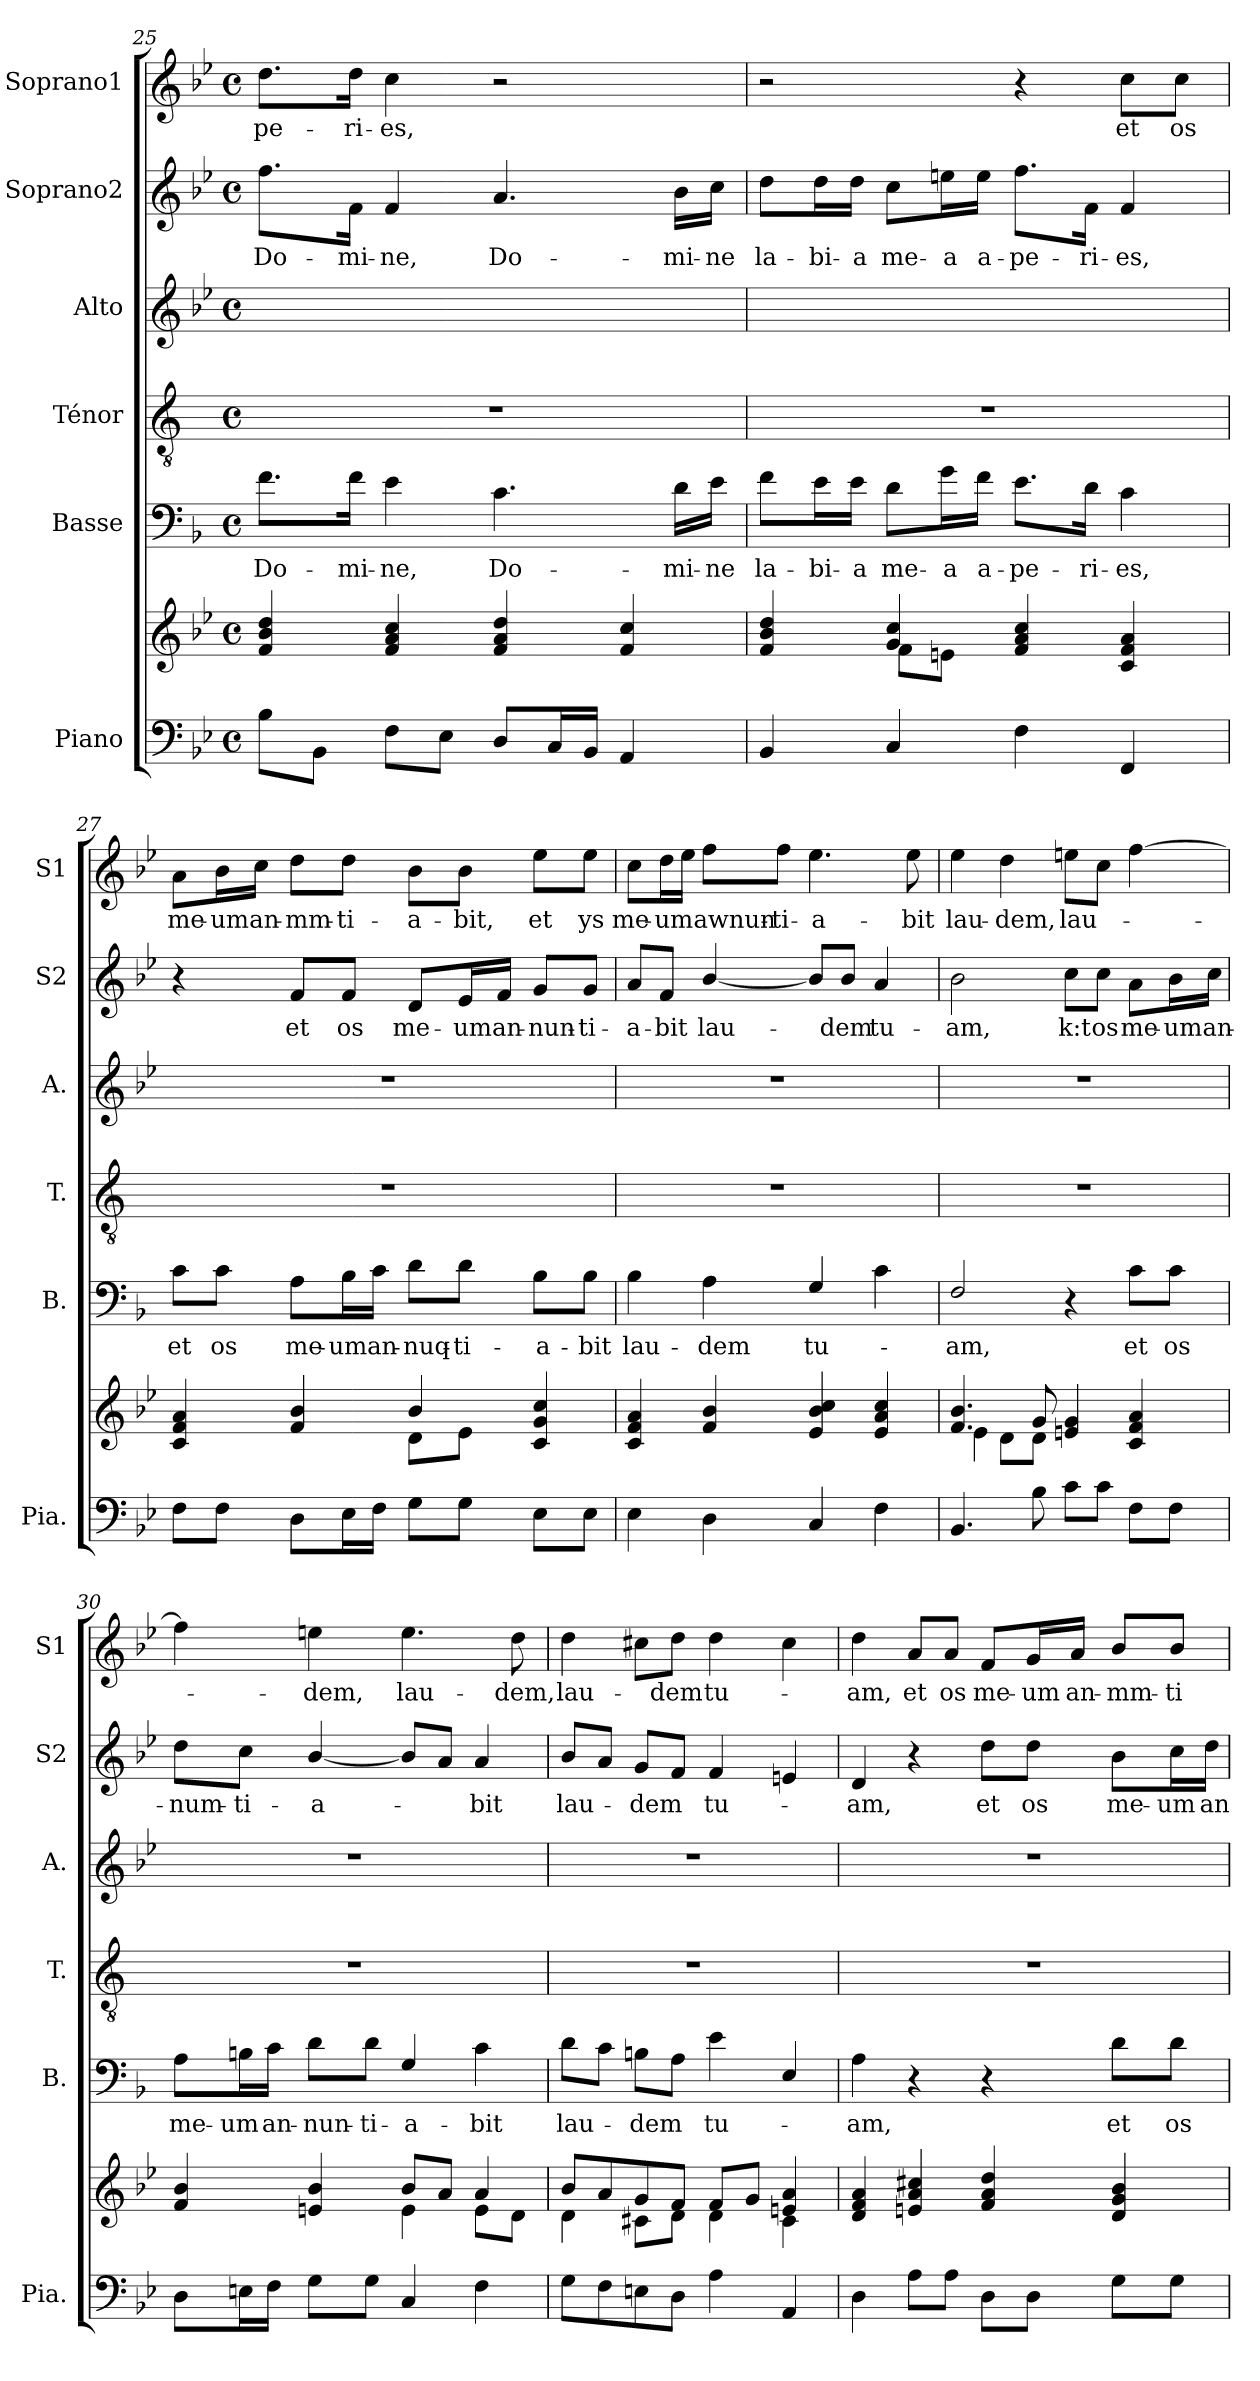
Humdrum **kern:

**kern	**kern	**kern	**text	**kern	**kern	**kern	**text	**kern	**text
*part6	*part6	*part5	*part5	*part4	*part3	*part2	*part2	*part1	*part1
*staff7	*staff6	*staff5	*staff5	*staff4	*staff3	*staff2	*staff2	*staff1	*staff1
*I"Piano	*	*I"Basse	*	*I"Ténor	*I"Alto	*I"Soprano2	*	*I"Soprano1	*
*I'Pia.	*	*I'B.	*	*I'T.	*I'A.	*I'S2	*	*I'S1	*
*clefF4	*clefG2	*clefF4	*	*clefGv2	*clefG2	*clefG2	*	*clefG2	*
*	*	*ITrd4c7	*	*ITrd1c2	*	*	*	*	*
*k[b-e-]	*k[b-e-]	*k[b-e-]	*	*k[b-e-]	*k[b-e-]	*k[b-e-]	*	*k[b-e-]	*
*M4/4	*M4/4	*M4/4	*	*M4/4	*M4/4	*M4/4	*	*M4/4	*
*met(c)	*met(c)	*met(c)	*	*met(c)	*met(c)	*met(c)	*	*met(c)	*
=25	=25	=25	=25	=25	=25	=25	=25	=25	=25
!	!	!	!LO:LY:b	!	!	!	!LO:LY:b	!	!LO:LY:b
8B-\L	4f/ 4b-/ 4dd/	8.B-\L	Do-	1r	1ryy	8.ff\L	-Do-	8.dd\L	-pe-
8BB-\J	.	.	.	.	.	.	.	.	.
!	!	!	!LO:LY:b	!	!	!	!LO:LY:b	!	!LO:LY:b
.	.	16B-\Jk	-mi-	.	.	16f\Jk	-mi-	16dd\Jk	-ri-
!	!	!	!LO:LY:b	!	!	!	!LO:LY:b	!	!LO:LY:b
8F\L	4f/ 4a/ 4cc/	4A\	-ne,	.	.	4f/	-ne,	4cc\	-es,
8E-\J	.	.	.	.	.	.	.	.	.
!	!	!	!LO:LY:b	!	!	!	!LO:LY:b	!	!
8D/L	4f/ 4a/ 4dd/	4.F\	Do-	.	.	4.a/	Do-	2r	.
16C/L	.	.	.	.	.	.	.	.	.
16BB-/JJ	.	.	.	.	.	.	.	.	.
4AA/	4f/ 4cc/	.	.	.	.	.	.	.	.
!	!	!	!LO:LY:b	!	!	!	!LO:LY:b	!	!
.	.	16G\LL	-mi-	.	.	16b-\LL	-mi-	.	.
!	!	!	!LO:LY:b	!	!	!	!LO:LY:b	!	!
.	.	16A\JJ	-ne	.	.	16cc\JJ	-ne	.	.
!!LO:PB:g=z
=26	=26	=26	=26	=26	=26	=26	=26	=26	=26
*	*^	*	*	*	*	*	*	*	*
!	!	!	!	!LO:LY:b	!	!	!	!LO:LY:b	!	!
4BB-/	4f/ 4b-/ 4dd/	4ryy	8B-\L	la-	1r	1ryy	8dd\L	la-	2r	.
!	!	!	!	!LO:LY:b	!	!	!	!LO:LY:b	!	!
.	.	.	16A\L	-bi-	.	.	16dd\L	-bi-	.	.
!	!	!	!	!LO:LY:b	!	!	!	!LO:LY:b	!	!
.	.	.	16A\JJ	-a	.	.	16dd\JJ	-a	.	.
!	!	!	!	!LO:LY:b	!	!	!	!LO:LY:b	!	!
4C/	4g/ 4cc/	8f\L	8G\L	me-	.	.	8cc\L	me-	.	.
!	!	!	!	!LO:LY:b	!	!	!	!LO:LY:b	!	!
.	.	8en\J	16c\L	-a	.	.	16een\L	-a	.	.
!	!	!	!	!LO:LY:b	!	!	!	!LO:LY:b	!	!
.	.	.	16B-\JJ	a-	.	.	16ee\JJ	a-	.	.
!	!	!	!	!LO:LY:b	!	!	!	!LO:LY:b	!	!
4F\	4f/ 4a/ 4cc/	2ryy	8.A\L	-pe-	.	.	8.ff\L	-pe-	4r	.
!	!	!	!	!LO:LY:b	!	!	!	!LO:LY:b	!	!
.	.	.	16G\Jk	-ri-	.	.	16f\Jk	-ri-	.	.
!	!	!	!	!LO:LY:b	!	!	!	!LO:LY:b	!	!LO:LY:b
4FF/	4c/ 4f/ 4a/	.	4F\	-es,	.	.	4f/	-es,	8cc\L	et
!	!	!	!	!	!	!	!	!	!	!LO:LY:b
.	.	.	.	.	.	.	.	.	8cc\J	os
=27	=27	=27	=27	=27	=27	=27	=27	=27	=27	=27
!	!	!	!	!LO:LY:b	!	!	!	!	!	!LO:LY:b
8F\L	4c/ 4f/ 4a/	2ryy	8F\L	-et	1r	1r	4r	.	8a\L	me-
!	!	!	!	!LO:LY:b	!	!	!	!	!	!LO:LY:b
8F\J	.	.	8F\J	os	.	.	.	.	16b-\L	-um
!	!	!	!	!	!	!	!	!	!	!LO:LY:b
.	.	.	.	.	.	.	.	.	16cc\JJ	an-
!	!	!	!	!LO:LY:b	!	!	!	!LO:LY:b	!	!LO:LY:b
8D\L	4f/ 4b-/	.	8D\L	me-	.	.	8f/L	et	8dd\L	-mm-
!	!	!	!	!LO:LY:b	!	!	!	!LO:LY:b	!	!LO:LY:b
16E-\L	.	.	16E-\L	-um	.	.	8f/J	os	8dd\J	-ti-
!	!	!	!	!LO:LY:b	!	!	!	!	!	!
16F\JJ	.	.	16F\JJ	an-	.	.	.	.	.	.
!	!	!	!	!LO:LY:b	!	!	!	!LO:LY:b	!	!LO:LY:b
8G\L	4b-/	8d\L	8G\L	-nuq-	.	.	8d/L	me-	8b-\L	-a-
!	!	!	!	!LO:LY:b	!	!	!	!LO:LY:b	!	!LO:LY:b
8G\J	.	8e-\J	8G\J	-ti-	.	.	16e-/L	-um	8b-\J	-bit,
!	!	!	!	!	!	!	!	!LO:LY:b	!	!
.	.	.	.	.	.	.	16f/JJ	an-	.	.
!	!	!	!	!LO:LY:b	!	!	!	!LO:LY:b	!	!LO:LY:b
8E-\L	4c/ 4g/ 4cc/	4ryy	8E-\L	-a-	.	.	8g/L	-nun-	8ee-\L	et
!	!	!	!	!LO:LY:b	!	!	!	!LO:LY:b	!	!LO:LY:b
8E-\J	.	.	8E-\J	-bit	.	.	8g/J	-ti-	8ee-\J	ys
*	*v	*v	*	*	*	*	*	*	*	*
=28	=28	=28	=28	=28	=28	=28	=28	=28	=28
!	!	!	!LO:LY:b	!	!	!	!LO:LY:b	!	!LO:LY:b
4E-\	4c/ 4f/ 4a/	4E-\	-lau-	1r	1r	8a/L	a-	8cc\L	me-
!	!	!	!	!	!	!	!LO:LY:b	!	!LO:LY:b
.	.	.	.	.	.	8f/J	-bit	16dd\L	-um
.	.	.	.	.	.	.	.	16ee-\JJ	.
!	!	!	!LO:LY:b	!	!	!	!LO:LY:b	!	!LO:LY:b
4D\	4f/ 4b-/	4D\	-dem	.	.	[4b-/	lau-	8ff\L	awnun-
!	!	!	!	!	!	!	!	!	!LO:LY:b
.	.	.	.	.	.	.	.	8ff\J	-ti-
!	!	!	!LO:LY:b	!	!	!	!	!	!LO:LY:b
4C/	4e-/ 4b-/ 4cc/	4C/	tu-	.	.	8b-/L]	.	4.ee-\	-a-
!	!	!	!	!	!	!	!LO:LY:b	!	!
.	.	.	.	.	.	8b-/J	-dem	.	.
!	!	!	!	!	!	!	!LO:LY:b	!	!
4F\	4e-/ 4a/ 4cc/	4F\	.	.	.	4a/	tu-	.	.
!	!	!	!	!	!	!	!	!	!LO:LY:b
.	.	.	.	.	.	.	.	8ee-\	-bit
!!LO:LB:g=z
=29	=29	=29	=29	=29	=29	=29	=29	=29	=29
*	*^	*	*	*	*	*	*	*	*
!	!	!	!	!LO:LY:b	!	!	!	!LO:LY:b	!	!LO:LY:b
4.BB-/	4.f/ 4.b-/	4e-\	2BB-/	-am,	1r	1r	2b-\	-am,	4ee-\	lau-
!	!	!	!	!	!	!	!	!	!	!LO:LY:b
.	.	8d\L	.	.	.	.	.	.	4dd\	-dem,
8B-\	8g/	8d\J	.	.	.	.	.	.	.	.
!	!	!	!	!	!	!	!	!LO:LY:b	!	!LO:LY:b
8c\L	4en/ 4g/	2ryy	4r	.	.	.	8cc\L	k:t	8een\L	lau-
!	!	!	!	!	!	!	!	!LO:LY:b	!	!
8c\J	.	.	.	.	.	.	8cc\J	os	8cc\J	.
!	!	!	!	!LO:LY:b	!	!	!	!LO:LY:b	!	!
8F\L	4c/ 4f/ 4a/	.	8F\L	et	.	.	8a\L	me-	[4ff\	.
!	!	!	!	!LO:LY:b	!	!	!	!LO:LY:b	!	!
8F\J	.	.	8F\J	os	.	.	16b-\L	-um	.	.
!	!	!	!	!	!	!	!	!LO:LY:b	!	!
.	.	.	.	.	.	.	16cc\JJ	an-	.	.
=30	=30	=30	=30	=30	=30	=30	=30	=30	=30	=30
!	!	!	!	!LO:LY:b	!	!	!	!LO:LY:b	!	!
8D\L	4f/ 4b-/	2ryy	8D\L	me-	1r	1r	8dd\L	num-	4ff\]	.
!	!	!	!	!LO:LY:b	!	!	!	!LO:LY:b	!	!
16En\L	.	.	16En\L	-um	.	.	8cc\J	-ti-	.	.
!	!	!	!	!LO:LY:b	!	!	!	!	!	!
16F\JJ	.	.	16F\JJ	an-	.	.	.	.	.	.
!	!	!	!	!LO:LY:b	!	!	!	!LO:LY:b	!	!LO:LY:b
8G\L	4en/ 4b-/	.	8G\L	-nun-	.	.	[4b-/	-a-	4een\	-dem,
!	!	!	!	!LO:LY:b	!	!	!	!	!	!
8G\J	.	.	8G\J	-ti-	.	.	.	.	.	.
!	!	!	!	!LO:LY:b	!	!	!	!	!	!LO:LY:b
4C/	8b-/L	4e\	4C/	-a-	.	.	8b-/L]	.	4.ee\	lau-
.	8a/J	.	.	.	.	.	8a/J	.	.	.
!	!	!	!	!LO:LY:b	!	!	!	!LO:LY:b	!	!
4F\	4a/	8e\L	4F\	-bit	.	.	4a/	-bit	.	.
!	!	!	!	!	!	!	!	!	!	!LO:LY:b
.	.	8d\J	.	.	.	.	.	.	8dd\	-dem,
=31	=31	=31	=31	=31	=31	=31	=31	=31	=31	=31
!	!	!	!	!LO:LY:b	!	!	!	!LO:LY:b	!	!LO:LY:b
8G\L	8b-/L	4d\	8G\L	-lau-	1r	1r	8b-/L	lau-	4dd\	lau-
8F\	8a/	.	8F\J	.	.	.	8a/J	.	.	.
!	!	!	!	!LO:LY:b	!	!	!	!LO:LY:b	!	!
8En\	8g/	8c#X\L	8En\L	-dem	.	.	8g/L	-dem	8cc#X\L	.
!	!	!	!	!	!	!	!	!	!	!LO:LY:b
8D\J	8f/J	8d\J	8D\J	.	.	.	8f/J	.	8dd\J	-dem
!	!	!	!	!LO:LY:b	!	!	!	!LO:LY:b	!	!LO:LY:b
4A\	8f/L	4d\	4A\	tu-	.	.	4f/	tu-	4dd\	tu-
.	8g/J	.	.	.	.	.	.	.	.	.
4AA/	4en/ 4a/	4c#\	4AA/	.	.	.	4en/	.	4cc#\	.
!!LO:PB:g=z
=32	=32	=32	=32	=32	=32	=32	=32	=32	=32	=32
!	!	!	!	!LO:LY:b	!	!	!	!LO:LY:b	!	!LO:LY:b
*	*v	*v	*	*	*	*	*	*	*	*
4D\	4d/ 4f/ 4a/	4D\	am,	1r	1r	4d/	-am,	4dd\	-am,
!	!	!	!	!	!	!	!	!	!LO:LY:b
8A\L	4en/ 4a/ 4cc#X/	4r	.	.	.	4r	.	8a/L	et
!	!	!	!	!	!	!	!	!	!LO:LY:b
8A\J	.	.	.	.	.	.	.	8a/J	os
!	!	!	!	!	!	!	!LO:LY:b	!	!LO:LY:b
8D\L	4f/ 4a/ 4dd/	4r	.	.	.	8dd\L	et	8f/L	me-
!	!	!	!	!	!	!	!LO:LY:b	!	!LO:LY:b
8D\J	.	.	.	.	.	8dd\J	os	16g/L	-um
!	!	!	!	!	!	!	!	!	!LO:LY:b
.	.	.	.	.	.	.	.	16a/JJ	an-
!	!	!	!LO:LY:b	!	!	!	!LO:LY:b	!	!LO:LY:b
8G\L	4d/ 4g/ 4b-/	8G\L	et	.	.	8b-\L	me-	8b-/L	-mm-
!	!	!	!LO:LY:b	!	!	!	!LO:LY:b	!	!LO:LY:b
8G\J	.	8G\J	os	.	.	16cc\L	-um	8b-/J	-ti-
!	!	!	!	!	!	!	!LO:LY:b	!	!
.	.	.	.	.	.	16dd\JJ	an	.	.
=	=	=	=	=	=	=	=	=	=
*-	*-	*-	*-	*-	*-	*-	*-	*-	*-
